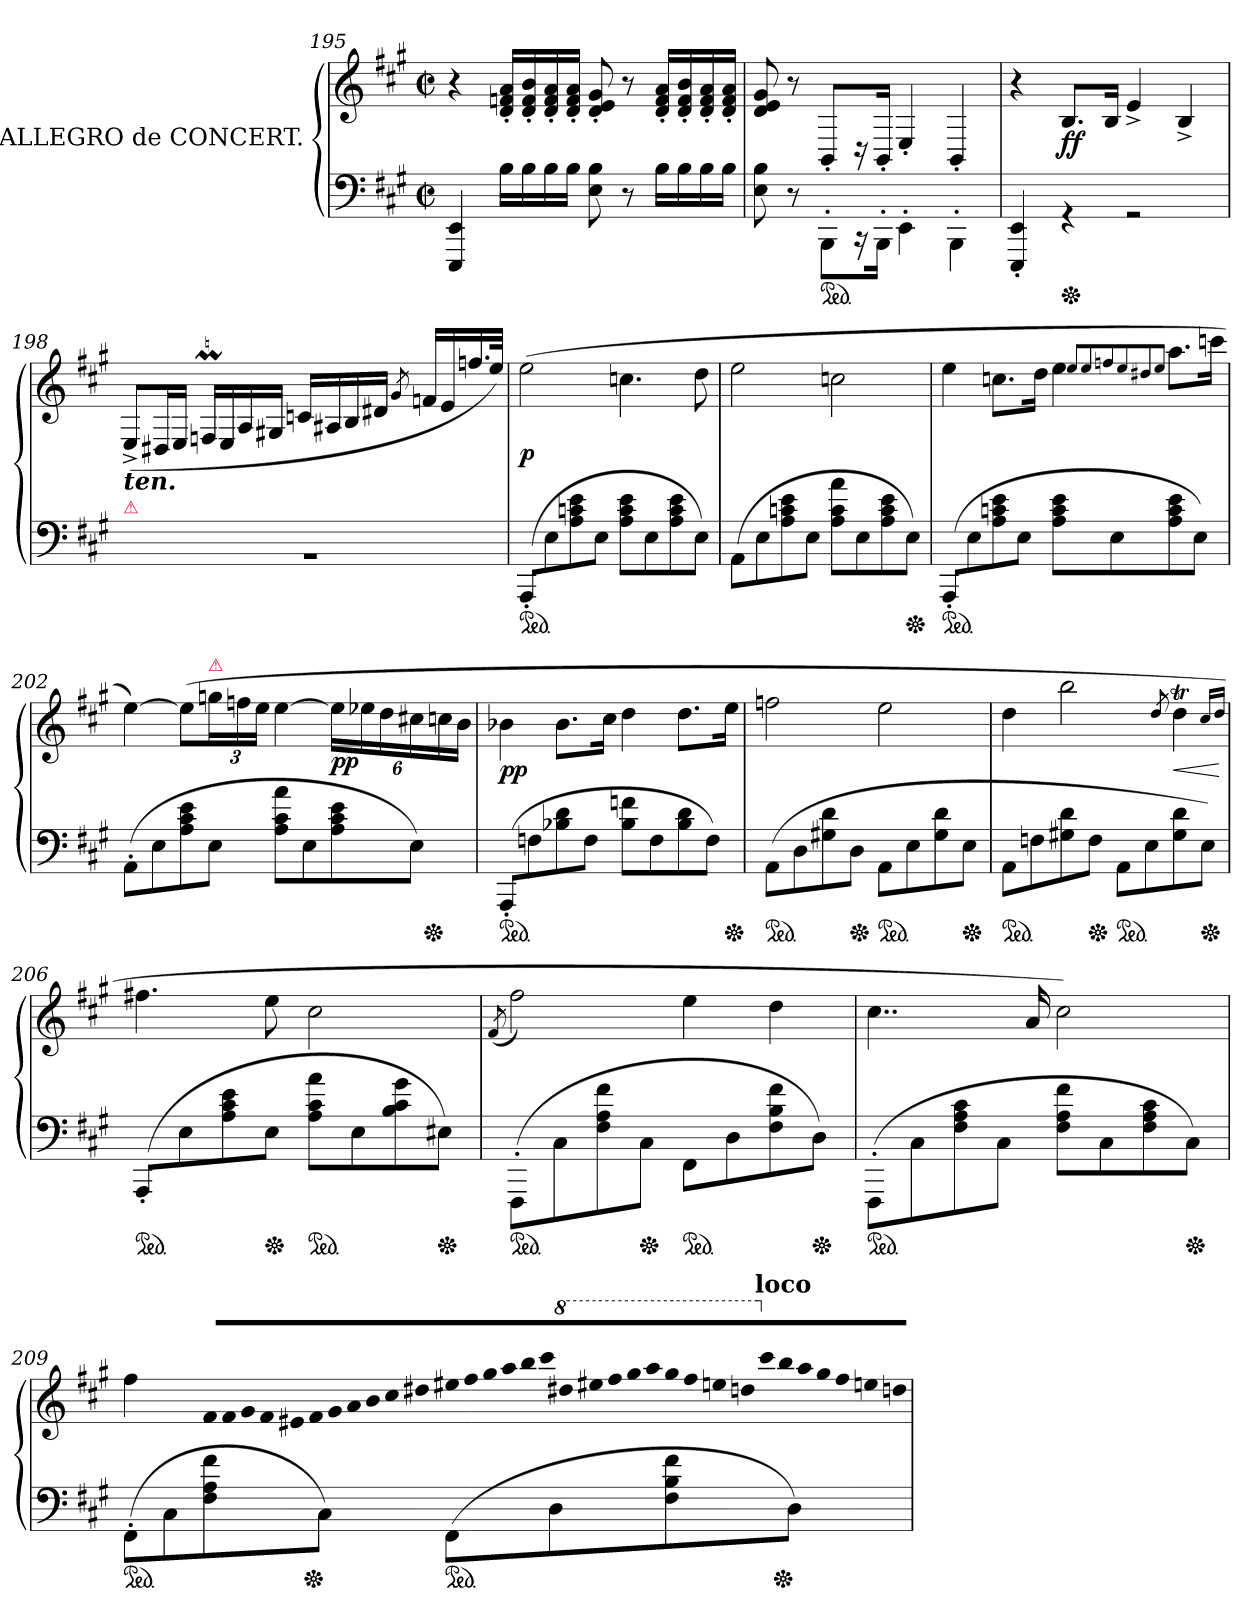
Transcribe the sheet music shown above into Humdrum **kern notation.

**kern	**kern	**dynam
*part1	*part1	*part1
*staff2	*staff1	*staff1/2
*I"ALLEGRO de CONCERT.	*	*
*clefF4	*clefG2	*
*k[f#c#g#]	*k[f#c#g#]	*
*M2/2	*M2/2	*
*met(c|)	*met(c|)	*
=195	=195	=195
4EEE 4EE	4r	.
16BLL	16d' 16fn' 16a'LL	.
16B	16d' 16f' 16b'	.
16B	16d' 16f' 16a'	.
16BJJ	16d' 16f' 16a'JJ	.
8E 8B	8d' 8e' 8g#'	.
8r	8r	.
16BLL	16d' 16f' 16a'LL	.
16B	16d' 16f' 16b'	.
16B	16d' 16f' 16a'	.
16BJJ	16d' 16f' 16a'JJ	.
=196	=196	=196
8E 8B	8d 8e 8g#	.
8r	8r	.
*ped	*	*
8BBB'<\L	8BB'>/L	.
16rCC	16r	.
16BBB'<\Jk	16BB'>/Jk	.
4EE'<\	4E'>/	.
4BBB'<\	4BB'>/	.
=197	=197	=197
4EEE' 4EE'	4r	.
*Xped	*	*
4rGG	8.B/L	ff
.	16B/Jk	.
2rGG	4e^>	.
.	4B^>/	.
=198	=198	=198
!	!LO:TX:b:Bi:t=ten.	!
!	!LO:TX:b:color=crimson:t=⚠	!
1rBB	(<8E^>/L	.
.	16D#XL	.
.	16E/JJ	.
.	16FnM/LL	.
.	16E/	.
.	16A/	.
.	16G#XJJ	.
.	16cn/LL	.
.	16A#X	.
.	16B/	.
.	16d#XJJ	.
.	8qg#/	.
.	16fnj/LL	.
.	16e	.
.	16.ffnj	.
.	32eeJJk)	.
=199	=199	=199
!LO:TX:a:color=crimson:t=⚠	!	!
*ped	*	*
(>8AAA'</L	(>2ee	p
8E\	.	.
8A\ 8cn\ 8e\	.	.
8E\J	.	.
8A 8c 8eL	4.ccn	.
8E	.	.
8A 8c 8e	.	.
8EJ)	8dd	.
=200	=200	=200
(>8AAL	2ee	.
8E	.	.
8A 8cn 8e	.	.
8EJ	.	.
8A 8c 8aL	2ccn	.
8E	.	.
8A 8c 8e	.	.
*Xped	*	*
8EJ)	.	.
=201	=201	=201
!LO:TX:a:color=crimson:t=⚠	!	!
*ped	*	*
(>8AAA'</L	4ee	.
8E\	.	.
8A\ 8cn\ 8e\	8.ccnL	.
8E\J	.	.
.	16ddJk	.
8A 8c 8eL	4ee	.
8E	.	.
.	8qqee/L	.
.	8qqee	.
.	8qqffn	.
.	8qqee	.
.	8qqdd#X	.
.	8qqeeJ	.
8A 8c 8e	8.aaL	.
8EJ)	.	.
.	16cccnJk	.
=202	=202	=202
(>8AA'>L	[4ee)	.
8E	.	.
8A 8c# 8e	(>8eeL]	.
!	!LO:TX:a:color=crimson:t=⚠	!
8EJ	24ggnL	.
.	24ffn	.
.	24eeJJ	.
8A 8c# 8aL	[4ee	.
8E	.	.
8A 8c# 8e	24eeLL]	pp
.	24ee-X	.
.	24dd	.
8EJ)	24cc#X	.
*Xped	*	*
.	24ccn	.
.	24bJJ	.
=203	=203	=203
!LO:TX:a:color=crimson:t=⚠	!	!
*ped	*	*
(>8AAA'</L	4b-X	pp
8Fn\	.	.
8B-X\ 8d\	8.b-L	.
8F\J	.	.
.	16cc#Jk	.
8B- 8fnL	4dd	.
8F	.	.
8B- 8d	8.ddL	.
8FJ)	.	.
*Xped	*	*
.	16eeJk	.
=204	=204	=204
*ped	*	*
(>8AAL	2ffn	.
8D	.	.
8G#X 8d	.	.
*Xped	*	*
8DJ	.	.
*ped	*	*
8AAL	2ee	.
8E	.	.
8G# 8d	.	.
*Xped	*	*
8EJ	.	.
=205	=205	=205
*ped	*	*
8AAL	4dd	.
8Fn	.	.
8G#X 8d	2bb	.
*Xped	*	*
8FJ	.	.
*ped	*	*
8AAL	.	.
8E	.	.
.	8qdd/	.
8G# 8d	4ddT	<
*Xped	*	*
8EJ)	.	.
.	16qqcc#/LL	.
.	16qqddJJ	.
.	.	[
=206	=206	=206
!LO:TX:a:color=crimson:t=⚠	!	!
*ped	*	*
(>8AAA'</L	4.ff#XTTT	.
8E\	.	.
8A\ 8c#\ 8e\	.	.
*Xped	*	*
8E\J	8ee	.
*ped	*	*
8A 8c# 8aL	2cc#	.
8E	.	.
8B 8c# 8g#	.	.
*Xped	*	*
8E#XJ)	.	.
=207	=207	=207
.	(>8qf#/	.
!LO:TX:a:color=crimson:t=⚠	!	!
*ped	*	*
(>8FFF#'</L	2ff#)	.
8C#\	.	.
8F#\ 8A\ 8f#\	.	.
*Xped	*	*
8C#\J	.	.
*ped	*	*
8FF#L	4ee	.
8D	.	.
8F# 8B 8f#	4dd	.
*Xped	*	*
8DJ)	.	.
=208	=208	=208
!LO:TX:a:color=crimson:t=⚠	!	!
*ped	*	*
(>8FFF#'</L	4..cc#	.
8C#\	.	.
8F#\ 8A\ 8c#\	.	.
8C#\J	.	.
.	16a	.
8F# 8A 8f#L	2cc#)	.
8C#	.	.
8F# 8A 8c#	.	.
*Xped	*	*
8C#J)	.	.
=209	=209	=209
*ped	*	*
(>8FF#'>L	4ff#	.
8C#	.	.
*	*Xtuplet	*
!	!LO:N:vis=8	!
8F# 8A 8f#	44f#!/L	.
!	!LO:N:vis=8	!
.	44f#!	.
!	!LO:N:vis=8	!
.	44g#!	.
!	!LO:N:vis=8	!
.	44f#!	.
!	!LO:N:vis=8	!
.	44e#X!	.
!	!LO:N:vis=8	!
*Xped	*	*
.	44f#!	.
8C#J)	.	.
!	!LO:N:vis=8	!
.	44g#!	.
!	!LO:N:vis=8	!
.	44a!	.
!	!LO:N:vis=8	!
.	44b!	.
!	!LO:N:vis=8	!
.	44cc#!	.
!	!LO:N:vis=8	!
.	44dd#X!	.
!	!LO:N:vis=8	!
*ped	*	*
(>8FF#L	44ee#X!	.
!	!LO:N:vis=8	!
.	44ff#!	.
!	!LO:N:vis=8	!
.	44gg#!	.
!	!LO:N:vis=8	!
.	44aa!	.
!	!LO:N:vis=8	!
.	44bb!	.
!	!LO:N:vis=8	!
.	44ccc#!	.
8D	.	.
*	*8va	*
!	!LO:N:vis=8	!
.	44ddd#X!	.
!	!LO:N:vis=8	!
.	44eee#X!	.
!	!LO:N:vis=8	!
.	44fff#!	.
!	!LO:N:vis=8	!
.	44ggg#!	.
!	!LO:N:vis=8	!
.	44aaa!	.
!	!LO:N:vis=8	!
8F# 8B 8f#	44ggg#!	.
!	!LO:N:vis=8	!
.	44fff#!	.
!	!LO:N:vis=8	!
.	44eeen!	.
!	!LO:N:vis=8	!
.	44dddn!	.
*	*X8va	*
!	!LO:TX:a:B:t=loco	!
!	!LO:N:vis=8	!
.	44ccc#!	.
!	!LO:N:vis=8	!
*Xped	*	*
.	44bb!	.
8DJ)	.	.
!	!LO:N:vis=8	!
.	44aa!	.
!	!LO:N:vis=8	!
.	44gg#!	.
!	!LO:N:vis=8	!
.	44ff#!	.
!	!LO:N:vis=8	!
.	44een!	.
!	!LO:N:vis=8	!
.	44ddn!J	.
=	=	=
*-	*-	*-
